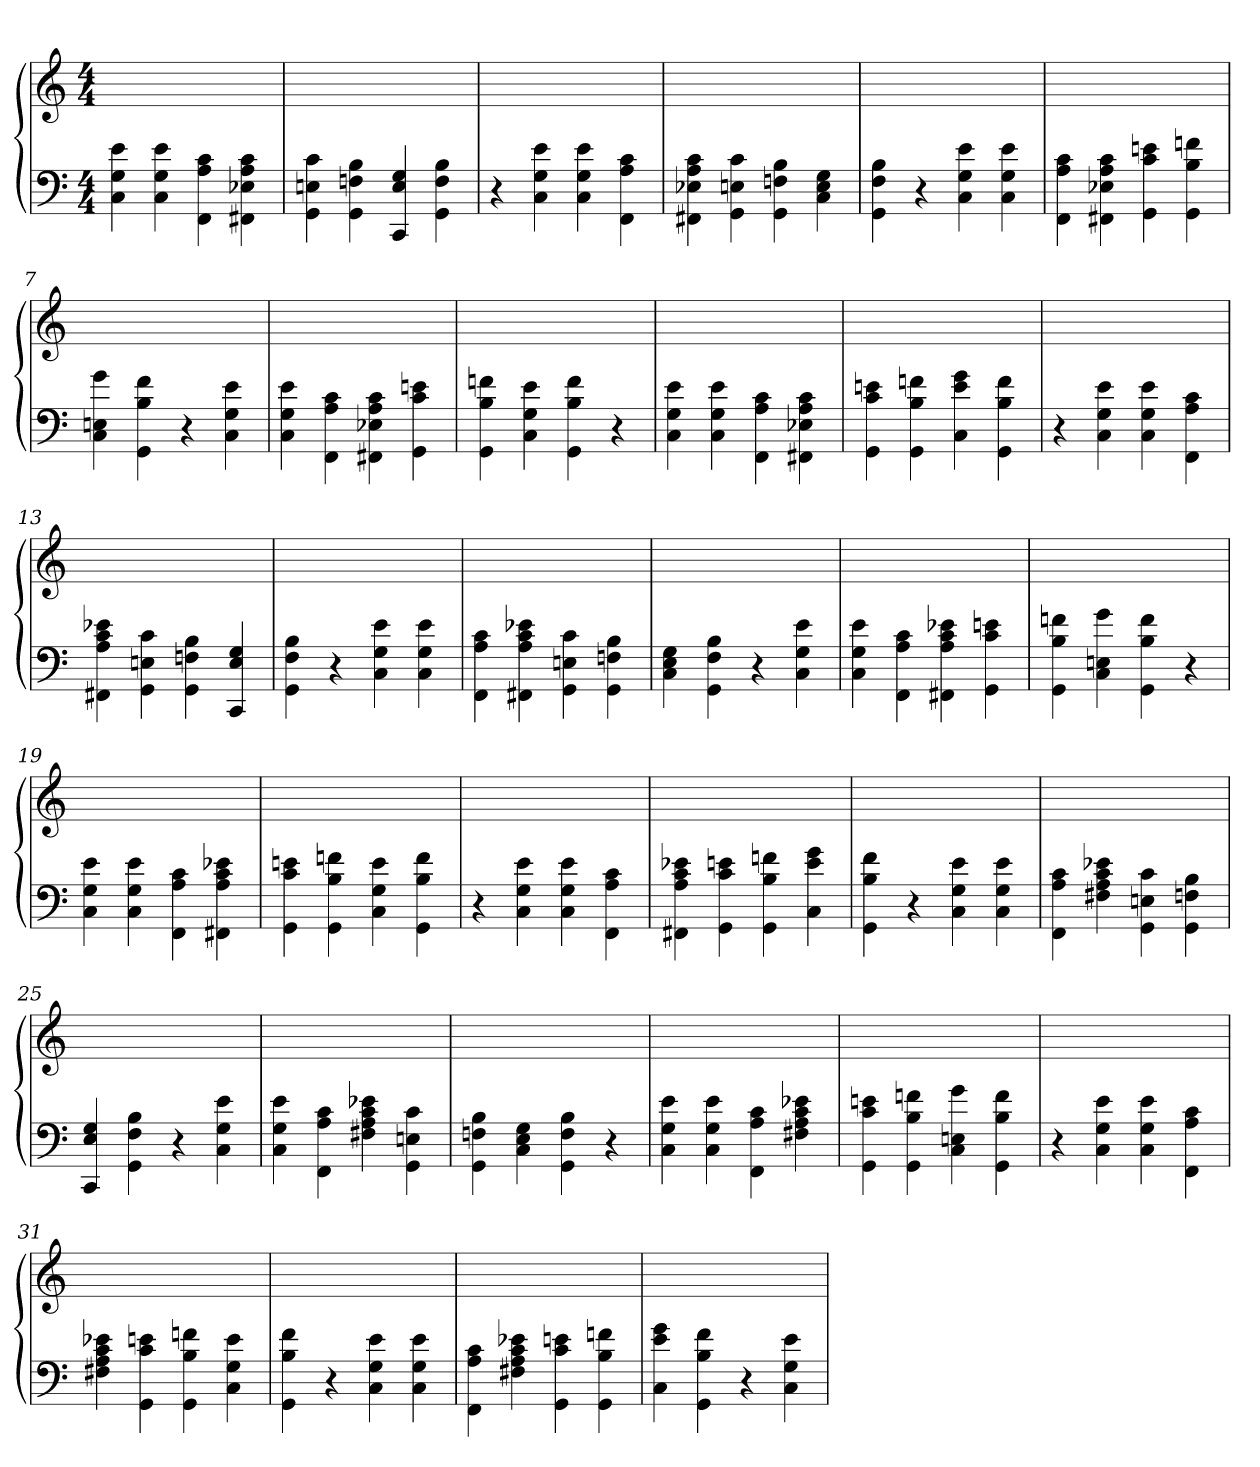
**kern	**kern
*part2	*part1
*staff2	*staff1
*clefF4	*clefG2
*k[]	*k[]
*C:	*C:
*M4/4	*M4/4
*MM60	*MM60
=1	=1
4C 4G 4e	1ryy
4C 4G 4e	.
4FF 4A 4c	.
4FF#X 4E-X 4A 4c	.
=2	=2
4GG 4En 4c	1ryy
4GG 4Fn 4B	.
4CC 4E 4G	.
4GG 4F 4B	.
=3	=3
4r	1ryy
4C 4G 4e	.
4C 4G 4e	.
4FF 4A 4c	.
=4	=4
4FF#X 4E-X 4A 4c	1ryy
4GG 4En 4c	.
4GG 4Fn 4B	.
4C 4E 4G	.
=5	=5
4GG 4F 4B	1ryy
4r	.
4C 4G 4e	.
4C 4G 4e	.
=6	=6
4FF 4A 4c	1ryy
4FF#X 4E-X 4A 4c	.
4GG 4c 4en	.
4GG 4B 4fn	.
=7	=7
4C 4En 4g	1ryy
4GG 4B 4f	.
4r	.
4C 4G 4e	.
=8	=8
4C 4G 4e	1ryy
4FF 4A 4c	.
4FF#X 4E-X 4A 4c	.
4GG 4c 4en	.
=9	=9
4GG 4B 4fn	1ryy
4C 4G 4e	.
4GG 4B 4f	.
4r	.
=10	=10
4C 4G 4e	1ryy
4C 4G 4e	.
4FF 4A 4c	.
4FF#X 4E-X 4A 4c	.
=11	=11
4GG 4c 4en	1ryy
4GG 4B 4fn	.
4C 4e 4g	.
4GG 4B 4f	.
=12	=12
4r	1ryy
4C 4G 4e	.
4C 4G 4e	.
4FF 4A 4c	.
=13	=13
4FF#X 4A 4c 4e-X	1ryy
4GG 4En 4c	.
4GG 4Fn 4B	.
4CC 4E 4G	.
=14	=14
4GG 4F 4B	1ryy
4r	.
4C 4G 4e	.
4C 4G 4e	.
=15	=15
4FF 4A 4c	1ryy
4FF#X 4A 4c 4e-X	.
4GG 4En 4c	.
4GG 4Fn 4B	.
=16	=16
4C 4E 4G	1ryy
4GG 4F 4B	.
4r	.
4C 4G 4e	.
=17	=17
4C 4G 4e	1ryy
4FF 4A 4c	.
4FF#X 4A 4c 4e-X	.
4GG 4c 4en	.
=18	=18
4GG 4B 4fn	1ryy
4C 4En 4g	.
4GG 4B 4f	.
4r	.
=19	=19
4C 4G 4e	1ryy
4C 4G 4e	.
4FF 4A 4c	.
4FF#X 4A 4c 4e-X	.
=20	=20
4GG 4c 4en	1ryy
4GG 4B 4fn	.
4C 4G 4e	.
4GG 4B 4f	.
=21	=21
4r	1ryy
4C 4G 4e	.
4C 4G 4e	.
4FF 4A 4c	.
=22	=22
4FF#X 4A 4c 4e-X	1ryy
4GG 4c 4en	.
4GG 4B 4fn	.
4C 4e 4g	.
=23	=23
4GG 4B 4f	1ryy
4r	.
4C 4G 4e	.
4C 4G 4e	.
=24	=24
4FF 4A 4c	1ryy
4F#X 4A 4c 4e-X	.
4GG 4En 4c	.
4GG 4Fn 4B	.
=25	=25
4CC 4E 4G	1ryy
4GG 4F 4B	.
4r	.
4C 4G 4e	.
=26	=26
4C 4G 4e	1ryy
4FF 4A 4c	.
4F#X 4A 4c 4e-X	.
4GG 4En 4c	.
=27	=27
4GG 4Fn 4B	1ryy
4C 4E 4G	.
4GG 4F 4B	.
4r	.
=28	=28
4C 4G 4e	1ryy
4C 4G 4e	.
4FF 4A 4c	.
4F#X 4A 4c 4e-X	.
=29	=29
4GG 4c 4en	1ryy
4GG 4B 4fn	.
4C 4En 4g	.
4GG 4B 4f	.
=30	=30
4r	1ryy
4C 4G 4e	.
4C 4G 4e	.
4FF 4A 4c	.
=31	=31
4F#X 4A 4c 4e-X	1ryy
4GG 4c 4en	.
4GG 4B 4fn	.
4C 4G 4e	.
=32	=32
4GG 4B 4f	1ryy
4r	.
4C 4G 4e	.
4C 4G 4e	.
=33	=33
4FF 4A 4c	1ryy
4F#X 4A 4c 4e-X	.
4GG 4c 4en	.
4GG 4B 4fn	.
=34	=34
4C 4e 4g	1ryy
4GG 4B 4f	.
4r	.
4C 4G 4e	.
=	=
*-	*-
